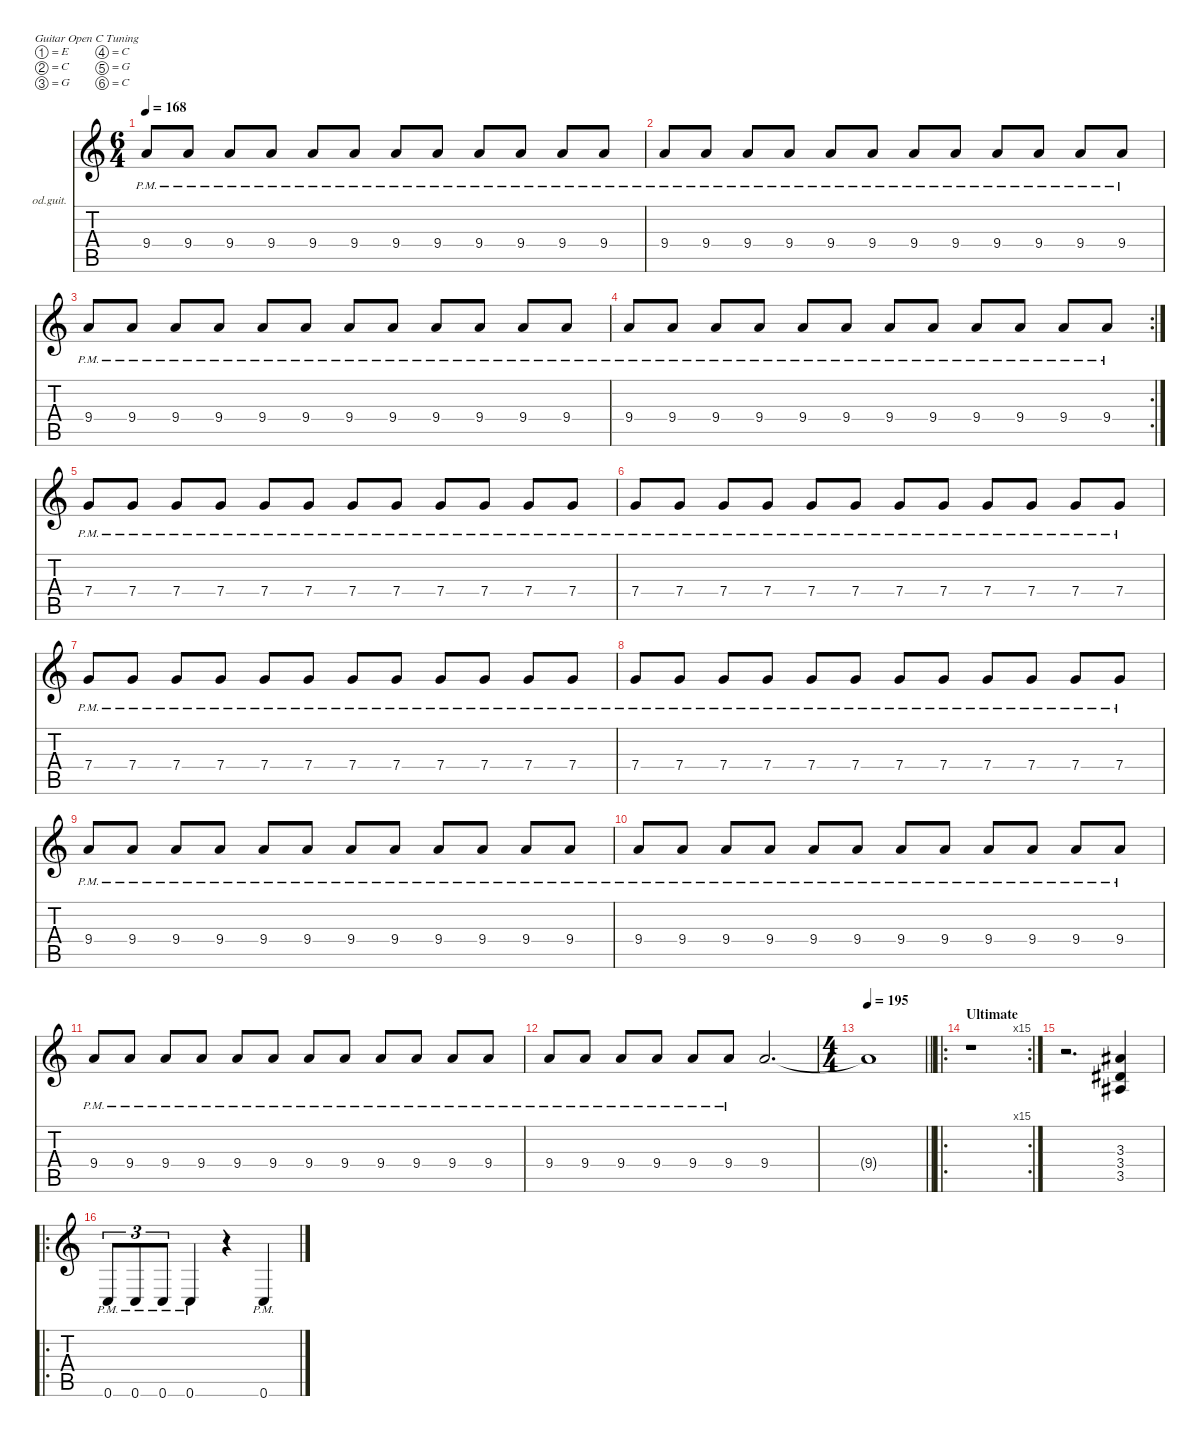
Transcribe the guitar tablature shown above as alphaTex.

\defaultSystemsLayout 4
\hideDynamics
\bracketExtendMode nobrackets
\firstSystemTrackNameOrientation horizontal
\otherSystemsTrackNameOrientation horizontal
\track ("Dave" "od.guit.") {instrument overdrivenguitar}
\staff {score tabs}
\tuning (E4 C4 G3 C3 G2 C2)
\ts (6 4)
\tempo 168
\clef g2
\ks c
9.4{pm}.8{dy f beam Up} 9.4{pm}.8{beam Up} 9.4{pm}.8{beam Up} 9.4{pm}.8{beam Up} 9.4{pm}.8{beam Up} 9.4{pm}.8{beam Up} 9.4{pm}.8{beam Up} 9.4{pm}.8{beam Up} 9.4{pm}.8{beam Up} 9.4{pm}.8{beam Up} 9.4{pm}.8{beam Up} 9.4{pm}.8{beam Up} |
9.4{pm}.8{beam Up} 9.4{pm}.8{beam Up} 9.4{pm}.8{beam Up} 9.4{pm}.8{beam Up} 9.4{pm}.8{beam Up} 9.4{pm}.8{beam Up} 9.4{pm}.8{beam Up} 9.4{pm}.8{beam Up} 9.4{pm}.8{beam Up} 9.4{pm}.8{beam Up} 9.4{pm}.8{beam Up} 9.4{pm}.8{beam Up} |
9.4{pm}.8{beam Up} 9.4{pm}.8{beam Up} 9.4{pm}.8{beam Up} 9.4{pm}.8{beam Up} 9.4{pm}.8{beam Up} 9.4{pm}.8{beam Up} 9.4{pm}.8{beam Up} 9.4{pm}.8{beam Up} 9.4{pm}.8{beam Up} 9.4{pm}.8{beam Up} 9.4{pm}.8{beam Up} 9.4{pm}.8{beam Up} |
\rc 2
9.4{pm}.8{beam Up} 9.4{pm}.8{beam Up} 9.4{pm}.8{beam Up} 9.4{pm}.8{beam Up} 9.4{pm}.8{beam Up} 9.4{pm}.8{beam Up} 9.4{pm}.8{beam Up} 9.4{pm}.8{beam Up} 9.4{pm}.8{beam Up} 9.4{pm}.8{beam Up} 9.4{pm}.8{beam Up} 9.4{pm}.8{beam Up} |
7.4{pm}.8{beam Up} 7.4{pm}.8{beam Up} 7.4{pm}.8{beam Up} 7.4{pm}.8{beam Up} 7.4{pm}.8{beam Up} 7.4{pm}.8{beam Up} 7.4{pm}.8{beam Up} 7.4{pm}.8{beam Up} 7.4{pm}.8{beam Up} 7.4{pm}.8{beam Up} 7.4{pm}.8{beam Up} 7.4{pm}.8{beam Up} |
7.4{pm}.8{beam Up} 7.4{pm}.8{beam Up} 7.4{pm}.8{beam Up} 7.4{pm}.8{beam Up} 7.4{pm}.8{beam Up} 7.4{pm}.8{beam Up} 7.4{pm}.8{beam Up} 7.4{pm}.8{beam Up} 7.4{pm}.8{beam Up} 7.4{pm}.8{beam Up} 7.4{pm}.8{beam Up} 7.4{pm}.8{beam Up} |
7.4{pm}.8{beam Up} 7.4{pm}.8{beam Up} 7.4{pm}.8{beam Up} 7.4{pm}.8{beam Up} 7.4{pm}.8{beam Up} 7.4{pm}.8{beam Up} 7.4{pm}.8{beam Up} 7.4{pm}.8{beam Up} 7.4{pm}.8{beam Up} 7.4{pm}.8{beam Up} 7.4{pm}.8{beam Up} 7.4{pm}.8{beam Up} |
7.4{pm}.8{beam Up} 7.4{pm}.8{beam Up} 7.4{pm}.8{beam Up} 7.4{pm}.8{beam Up} 7.4{pm}.8{beam Up} 7.4{pm}.8{beam Up} 7.4{pm}.8{beam Up} 7.4{pm}.8{beam Up} 7.4{pm}.8{beam Up} 7.4{pm}.8{beam Up} 7.4{pm}.8{beam Up} 7.4{pm}.8{beam Up} |
9.4{pm}.8{beam Up} 9.4{pm}.8{beam Up} 9.4{pm}.8{beam Up} 9.4{pm}.8{beam Up} 9.4{pm}.8{beam Up} 9.4{pm}.8{beam Up} 9.4{pm}.8{beam Up} 9.4{pm}.8{beam Up} 9.4{pm}.8{beam Up} 9.4{pm}.8{beam Up} 9.4{pm}.8{beam Up} 9.4{pm}.8{beam Up} |
9.4{pm}.8{beam Up} 9.4{pm}.8{beam Up} 9.4{pm}.8{beam Up} 9.4{pm}.8{beam Up} 9.4{pm}.8{beam Up} 9.4{pm}.8{beam Up} 9.4{pm}.8{beam Up} 9.4{pm}.8{beam Up} 9.4{pm}.8{beam Up} 9.4{pm}.8{beam Up} 9.4{pm}.8{beam Up} 9.4{pm}.8{beam Up} |
9.4{pm}.8{beam Up} 9.4{pm}.8{beam Up} 9.4{pm}.8{beam Up} 9.4{pm}.8{beam Up} 9.4{pm}.8{beam Up} 9.4{pm}.8{beam Up} 9.4{pm}.8{beam Up} 9.4{pm}.8{beam Up} 9.4{pm}.8{beam Up} 9.4{pm}.8{beam Up} 9.4{pm}.8{beam Up} 9.4{pm}.8{beam Up} |
9.4{pm}.8{beam Up} 9.4{pm}.8{beam Up} 9.4{pm}.8{beam Up} 9.4{pm}.8{beam Up} 9.4{pm}.8{beam Up} 9.4{pm}.8{beam Up} 9.4.2{d beam Up} |
\ts (4 4)
\beaming (8 2 2 2 2)
\tempo 195
\barLineRight lightlight
9.4{t}.1{beam Up} |
\ro
\rc 15
\section ("" "Ultimate")
r.1{beam Down} |
r.2{d beam Down} (3.3{acc #} 3.4{acc #} 3.5{acc #}).4{beam Up} |
\ro
0.6{pm}.8{tu (3 2) beam Up} 0.6{pm}.8{tu (3 2) beam Up} 0.6{pm}.8{tu (3 2) beam Up} 0.6{pm}.4{beam Up} r.4{beam Up} 0.6{pm}.4{beam Up}
